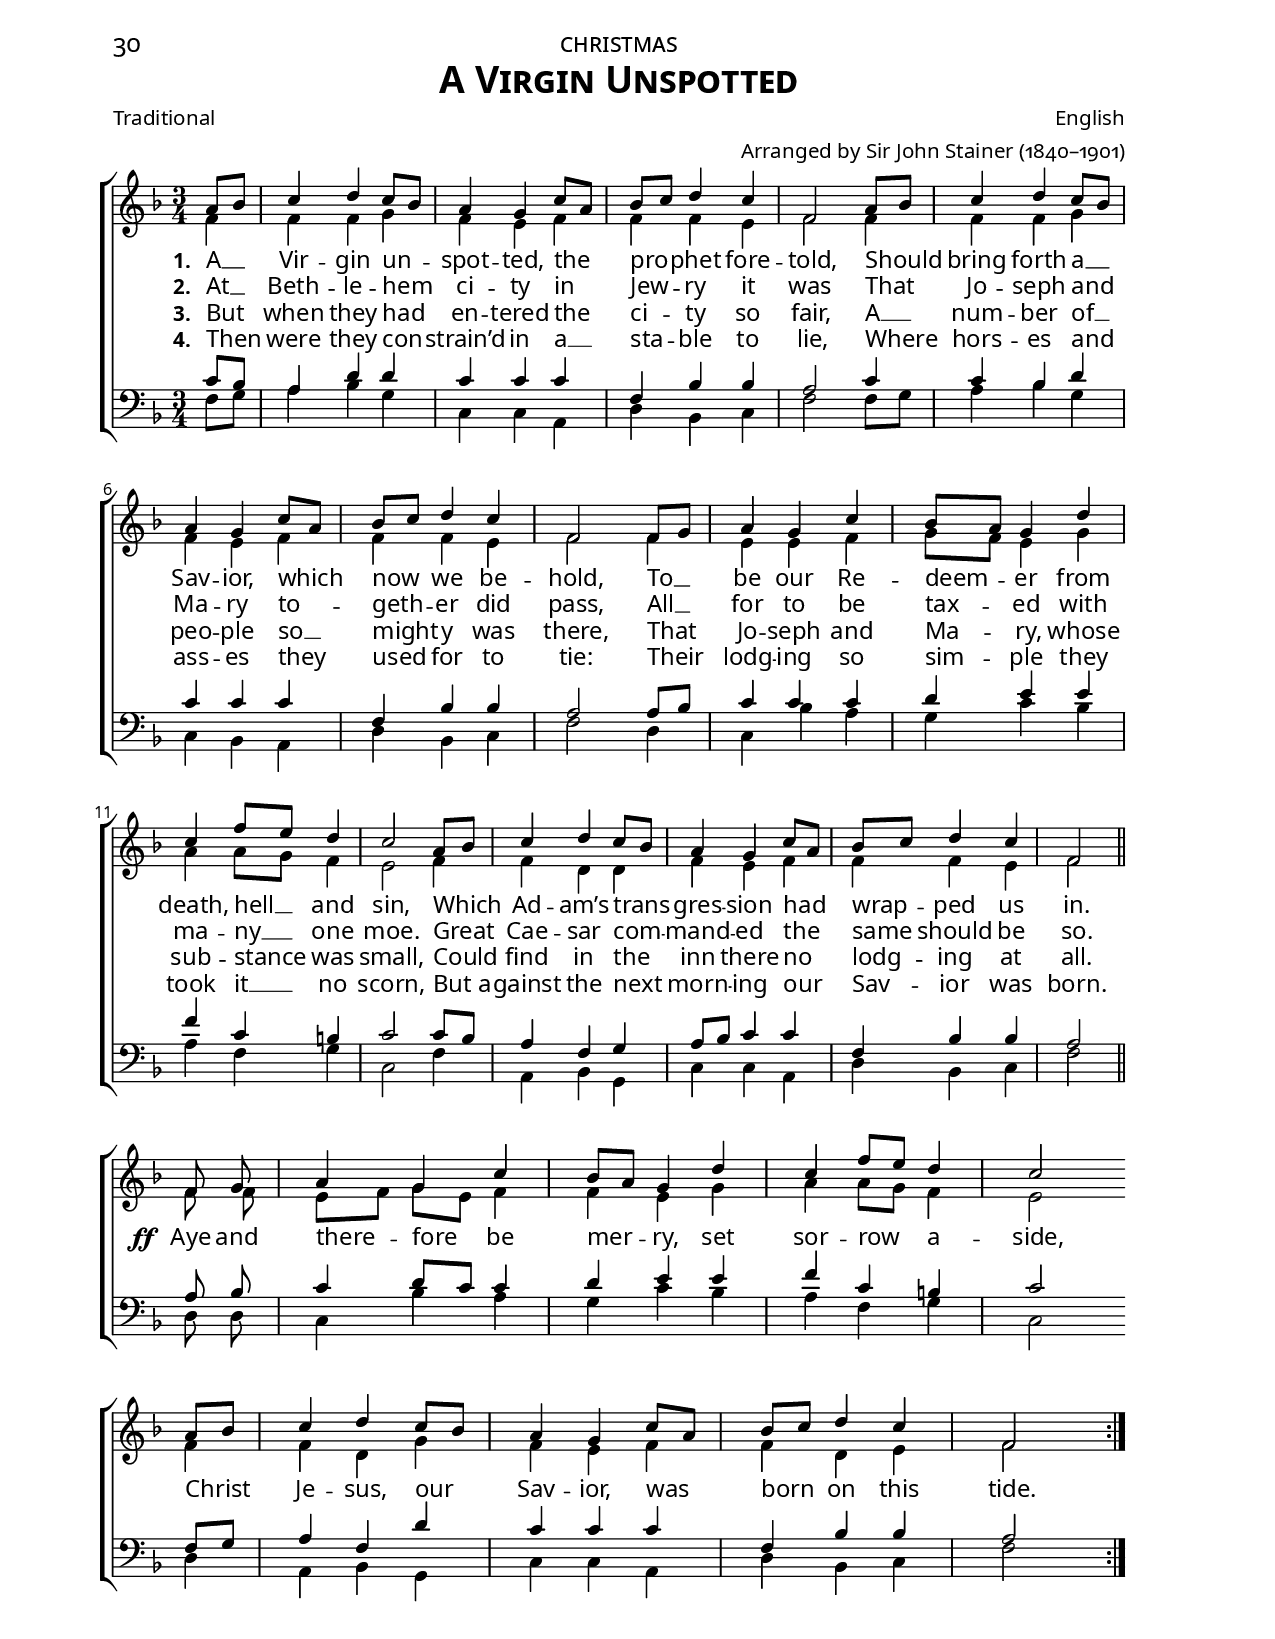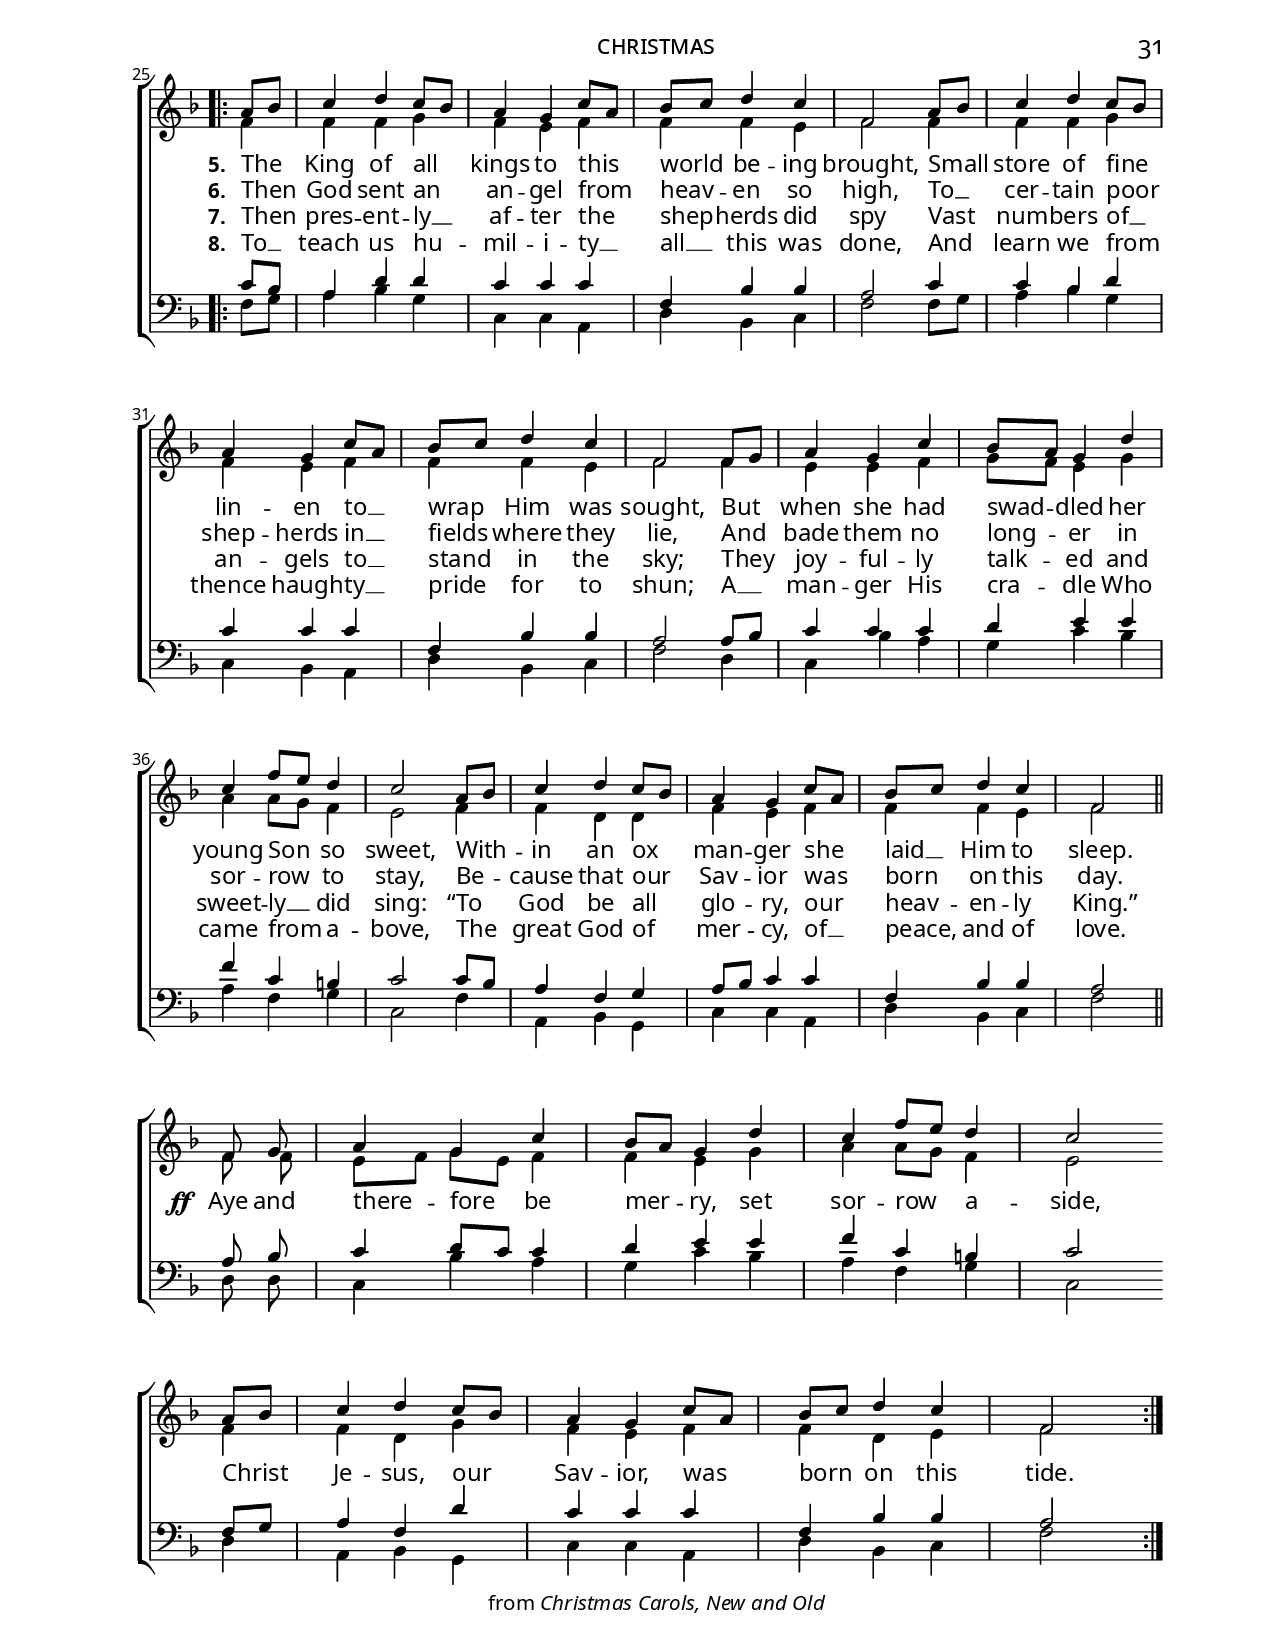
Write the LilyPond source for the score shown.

\version "2.14.2"
\include "util.ly"
\header {
  title = \markup{\override #'(font-name . "Garamond Premier Pro Semibold"){ \abs-fontsize #18 \smallCapsOldStyle"A Virgin Unspotted"}}
  poet = \markup\oldStyleNum"Traditional"
  composer = \markup\oldStyleNum"English"
  arranger = \markup\oldStyleNum"Arranged by Sir John Stainer (1840–1901)"
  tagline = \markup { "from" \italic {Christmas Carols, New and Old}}
}
\paper {
  paper-height = 11\in
  paper-width = 8.5\in
  indent = 0\in
  %system-system-spacing = #'((basic-distance . 10) (padding . 0))
  system-system-spacing =
    #'((basic-distance . 0)
       (minimum-distance . 0)
       (padding . -5)
       (stretchability . 100))
  ragged-last-bottom = ##f
  ragged-bottom = ##f
  two-sided = ##t
  inner-margin = 1\in
  outer-margin = 0.75\in
  top-margin = 0.26\in
  bottom-margin = 0.25\in
  first-page-number = #030
  print-first-page-number = ##t
  headerLine = \markup{\override #'(font-name . "Garamond Premier Pro") \smallCapsOldStyle"christmas"}
  oddHeaderMarkup = \markup\fill-line{
     \override #'(font-name . "Garamond Premier Pro")\abs-fontsize #12.5
     \combine 
        \fill-line{"" \on-the-fly #print-page-number-check-first
        \oldStylePageNum""
        }
        \fill-line{\headerLine}
  }
  evenHeaderMarkup = \markup {
     \override #'(font-name . "Garamond Premier Pro")\abs-fontsize #12.5
     \combine
        \on-the-fly #print-page-number-check-first
        \oldStylePageNum""
        \fill-line{\headerLine}
  }
}
#(set-global-staff-size 18) \paper{ #(define fonts (make-pango-font-tree "Garamond Premier Pro" "Garamond Premier Pro" "Garamond Premier Pro" (/ 18 20))) }
global = {
  \autoBeamOff
  \key f \major
  \time 3/4
  \override DynamicLineSpanner #'staff-padding = #0.0
  \override DynamicLineSpanner #'Y-extent = #'(-1 . 1)
}

sopMusic = \relative c'' {
  \repeat volta 4 {
    \partial 4 a8[ bes] |
    c4 d c8[ bes] |
    a4 g c8[ a] |
    bes[ c] d4 c |
    f,2 a8[ bes] |
    c4 d c8[ bes] | \break
    
    a4 g c8[ a] |
    bes[ c] d4 c |
    f,2 f8[ g] |
    a4 g c |
    bes8[ a] g4 d' | \break
    
    c f8[ e] d4 |
    c2 a8[ bes] |
    c4 d c8[ bes] |
    a4 g c8[ a] |
    bes[ c] d4 c |
    f,2 \bar "||" \break
    
    %chorus
    f8\noBeam g8 |
    a4 g c |
    bes8[ a] g4 d' |
    c f8[ e] d4 |
    
    c2 \bar""\break a8[ bes] | 
    c4 d c8[ bes] |
    a4 g c8[ a] |
    bes[ c] d4 c |
    \partial 2 f,2 \break
  }
}
sopWords = \lyricmode {
  
}

altoMusic = \relative c' {
  f4 |
  f f g |
  f e f |
  f f e |
  f2 f4 |
  f f g |
  
  f e f |
  f f e |
  f2 f4 |
  e e f |
  g8[ f] e4 g |
  
  a a8[ g] f4 |
  e2 f4 |
  f d d |
  f e f |
  f f e |
  f2 \bar "||"
  
  %chorus
  f8\noBeam f8 |
  e[ f] g[ e] f4 |
  f e g |
  a a8[ g] f4 |
  
  e2 f4 |
  f d g |
  f e f |
  f d e |
  f2
}
altoWords = {
    \dropLyricsIX
  \lyricmode {
    \set stanza = #"1. "
    %\set ignoreMelismata = ##t
    %\unset ignoreMelismata
    A __ Vir -- gin un -- spot -- ted, the pro -- phet fore -- told,
    Should bring forth a __ Sav -- ior, which now we be -- hold,
    To __ be our Re -- deem -- er from death, hell __ and sin,
    Which Ad -- am’s trans -- gres -- sion had wrap -- ped us in.
  }
  \set stanza = \markup\dynamic"ff "
  \lyricmode {
    \set associatedVoice = "sopranos"
    Aye 
    \set associatedVoice = "altos"
    and there -- fore
    \unset associatedVoice
    be mer -- ry, set sor -- row a -- side,
    Christ Je -- sus, our Sav -- ior, was born on this tide.

    \set stanza = #"5. "
    The King of all kings  to this world be -- ing brought,
    Small store of fine lin -- en to __ wrap Him was sought,
    But when she had swad -- dled her young Son so sweet,
    With -- in an ox man -- ger she laid __ Him to sleep.
  }
  \set stanza = \markup\dynamic"ff "
  \lyricmode {
    \set associatedVoice = "altos"
    \set associatedVoice = "sopranos"
    Aye 
    \set associatedVoice = "altos"
    and there -- fore
    \unset associatedVoice
    be mer -- ry, set sor -- row a -- side,
    Christ Je -- sus, our Sav -- ior, was born on this tide.
  }
}
altoWordsII = \lyricmode {
    \dropLyricsIX
  \set stanza = #"2. "
  At __ Beth -- le -- hem ci -- ty in Jew -- ry it was
  That Jo -- seph and Ma -- ry to -- geth -- er did pass,
  All __ for to be tax -- ed with ma -- ny __ one moe.
  Great Cae -- sar com -- mand -- ed the same should be so.

  \repeat unfold 23 {\skip1}
  \set stanza = #"6. "
  Then God sent an an -- gel from heav -- en so high,
  To __ cer -- tain poor shep -- herds in __ fields where they lie,
  And bade them no long -- er in sor -- row to stay,
  Be -- cause that our Sav -- ior was born on this day.
}
altoWordsIII = \lyricmode {
    \dropLyricsIX
  \set stanza = #"3. "
  But when they had en -- tered the ci -- ty so fair,
  A __ num -- ber of __ peo -- ple so __ might -- y was there,
  That Jo -- seph and Ma -- ry, whose sub -- stance was small,
  Could find in the inn there no lodg -- ing at all.

  \repeat unfold 23 {\skip1}
  \set stanza = #"7. "
  Then pres -- ent -- ly __ af -- ter the shep -- herds did spy
  Vast num -- bers of __ an -- gels to __ stand in the sky;
  They joy -- ful -- ly talk -- ed and sweet -- ly __ did sing:
  “To God be all glo -- ry, our heav -- en -- ly King.”
}
altoWordsIV = \lyricmode {
    \dropLyricsIX
  \set stanza = #"4. "
  Then were they con -- strain’d in a __ sta -- ble to lie,
  Where hors -- es and ass -- es they used for to tie:
  Their lodg -- ing so sim -- ple they took it __ no scorn,
  But_a -- gainst the next morn -- ing our Sav -- ior was born.

  \repeat unfold 23 {\skip1}
  \set stanza = #"8. "
  To __ teach us hu -- mil -- i -- ty __ all __ this was done,
  And learn we from thence haugh -- ty __ pride for to shun;
  A __ man -- ger His cra -- dle Who came from a -- bove,
  The great God of mer -- cy, of __ peace, and of love.
}
tenorMusic = \relative c' {
  c8[ bes] |
  a4 d d |
  c c c |
  f, bes bes |
  a2 c4 |
  c bes d |
  
  c c c |
  f, bes bes |
  a2 a8[ bes] |
  c4 c c |
  d e e |
  
  f c b |
  c2 c8[ bes] |
  a4 f g |
  a8[ bes] c4 c |
  f, bes bes |
  a2 \bar "||"
  
  %chorus
  a8\noBeam bes |
  c4 d8[ c] c4 |
  d e e |
  f c b |
  
  c2 f,8[ g] |
  a4 f d' |
  c c c |
  f, bes bes |
  a2
}
tenorWords = \lyricmode {

}

bassMusic = \relative c {
  f8[ g] |
  a4 bes g |
  c, c a |
  d bes c |
  f2 f8[ g] |
  a4 bes g |
  
  c, bes a |
  d bes c |
  f2 d4 |
  c bes' a |
  g c bes |
  
  a f g |
  c,2 f4 |
  a, bes g |
  c c a |
  d bes c |
  f2 \bar "||"
  
  %chorus
  d8\noBeam d |
  c4 bes' a |
  g c bes |
  a f g |
  
  c,2 d4 |
  a bes g |
  c c a |
  d bes c |
  f2
}
bassWords = \lyricmode {

}

pianoRH = \relative c' {
  
}
pianoLH = \relative c' {
  
}

\score {
  <<
   \new ChoirStaff <<
%    \new Lyrics = sopranos \with { \override VerticalAxisGroup #'nonstaff-relatedstaff-spacing = #'((basic-distance . 1)) }
    \new Staff = women <<
      \new Voice = "sopranos" { \voiceOne << \global {\sopMusic \sopMusic} >> }
      \new Voice = "altos" { \voiceTwo << \global {\altoMusic \altoMusic} >> }
    >>
    \new Lyrics \with { alignAboveContext = #"women" } \lyricsto "sopranos" \sopWords
%    \new Lyrics = "altosVIII"  \with { alignBelowContext = #"women" } \lyricsto "sopranos" \altoWordsVIII
%    \new Lyrics = "altosVII"  \with { alignBelowContext = #"women" } \lyricsto "sopranos" \altoWordsVII
%    \new Lyrics = "altosVI"  \with { alignBelowContext = #"women" } \lyricsto "sopranos" \altoWordsVI
%    \new Lyrics = "altosV"  \with { alignBelowContext = #"women" } \lyricsto "sopranos" \altoWordsV
    \new Lyrics = "altosIV"  \with { alignBelowContext = #"women" } \lyricsto "sopranos" \altoWordsIV
    \new Lyrics = "altosIII"  \with { alignBelowContext = #"women" } \lyricsto "sopranos" \altoWordsIII
    \new Lyrics = "altosII"  \with { alignBelowContext = #"women" } \lyricsto "sopranos" \altoWordsII
    \new Lyrics = "altos"  \with { alignBelowContext = #"women" \override VerticalAxisGroup #'nonstaff-relatedstaff-spacing = #'((padding . -0.4))} \lyricsto "sopranos" \altoWords
   \new Staff = men <<
      \clef bass
      \new Voice = "tenors" { \voiceOne << \global {\tenorMusic \tenorMusic} >> }
      \new Voice = "basses" { \voiceTwo << \global {\bassMusic \bassMusic} >> }
    >>
    \new Lyrics \with { alignAboveContext = #"men" \override VerticalAxisGroup #'nonstaff-relatedstaff-spacing = #'((basic-distance . 1)) } \lyricsto "tenors" \tenorWords
    \new Lyrics \with { alignBelowContext = #"men" \override VerticalAxisGroup #'nonstaff-relatedstaff-spacing = #'((basic-distance . 1)) } \lyricsto "basses" \bassWords
  >>
%    \new PianoStaff << \new Staff { \new Voice { \pianoRH } } \new Staff { \clef "bass" \pianoLH } >>
  >>
  \layout {
  \context {
    \Lyrics
    \override LyricText #'font-size = #1.3
  }
    \context {
      \Score
      \override SpacingSpanner #'base-shortest-duration = #(ly:make-moment 1 2)
      \override SpacingSpanner #'common-shortest-duration = #(ly:make-moment 1 2)
    }
    \context {
      % Remove all empty staves
      % \Staff \RemoveEmptyStaves \override VerticalAxisGroup #'remove-first = ##t
    }
    \context {
      \Lyrics
      \override LyricText #'X-offset = #center-on-word
    }
  }
}

